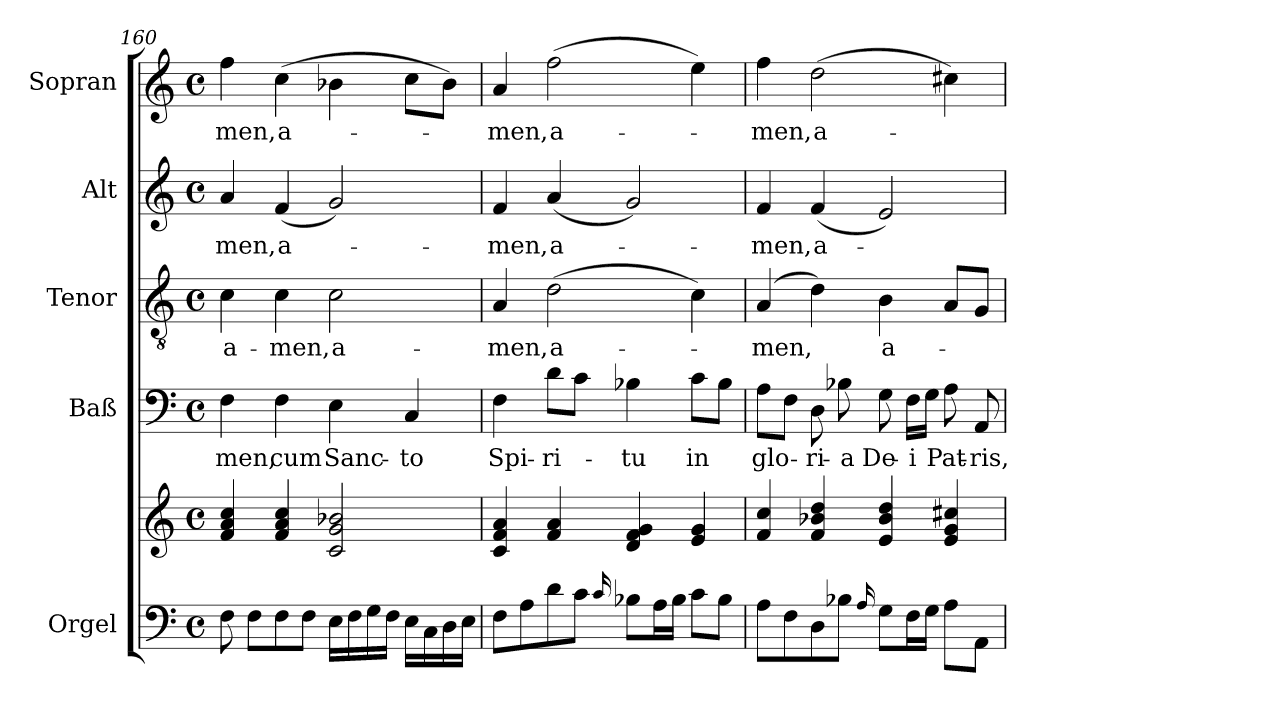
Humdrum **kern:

**kern	**kern	**kern	**text	**kern	**text	**kern	**text	**kern	**text
*part5	*part5	*part4	*part4	*part3	*part3	*part2	*part2	*part1	*part1
*staff6	*staff5	*staff4	*staff4	*staff3	*staff3	*staff2	*staff2	*staff1	*staff1
*I"Orgel	*	*I"Baß	*	*I"Tenor	*	*I"Alt	*	*I"Sopran	*
*clefF4	*clefG2	*clefF4	*	*clefGv2	*	*clefG2	*	*clefG2	*
*k[]	*k[]	*k[]	*	*k[]	*	*k[]	*	*k[]	*
*C:	*C:	*C:	*	*C:	*	*C:	*	*C:	*
*M4/4	*M4/4	*M4/4	*	*M4/4	*	*M4/4	*	*M4/4	*
*met(c)	*met(c)	*met(c)	*	*met(c)	*	*met(c)	*	*met(c)	*
=160	=160	=160	=160	=160	=160	=160	=160	=160	=160
!	!	!	!LO:LY:b	!	!LO:LY:b	!	!LO:LY:b	!	!LO:LY:b
8F\	4f/ 4a/ 4cc/	4F\	-men,	4c\	a-	4a/	-men,	4ff\	-men,
8F\L	.	.	.	.	.	.	.	.	.
!	!	!	!LO:LY:b	!	!LO:LY:b	!	!LO:LY:b	!	!LO:LY:b
8F\	4f/ 4a/ 4cc/	4F\	cum	4c\	-men,	(<4f/	a-	(>4cc\	a-
8F\J	.	.	.	.	.	.	.	.	.
!	!	!	!LO:LY:b	!	!LO:LY:b	!	!	!	!
16E\LL	2c/ 2g/ 2b-X/	4E\	Sanc-	2c\	a-	2g/)	.	4b-X\	.
16F\	.	.	.	.	.	.	.	.	.
16G\	.	.	.	.	.	.	.	.	.
16F\JJ	.	.	.	.	.	.	.	.	.
!	!	!	!LO:LY:b	!	!	!	!	!	!
16E\LL	.	4C/	-to	.	.	.	.	8cc\L	.
16C\	.	.	.	.	.	.	.	.	.
16D\	.	.	.	.	.	.	.	8b-\J)	.
16E\JJ	.	.	.	.	.	.	.	.	.
=161	=161	=161	=161	=161	=161	=161	=161	=161	=161
!	!	!	!LO:LY:b	!	!LO:LY:b	!	!LO:LY:b	!	!LO:LY:b
8F\L	4c/ 4f/ 4a/	4F\	Spi-	4A/	-men,	4f/	-men,	4a/	-men,
8A\	.	.	.	.	.	.	.	.	.
!	!	!	!LO:LY:b	!	!LO:LY:b	!	!LO:LY:b	!	!LO:LY:b
8d\	4f/ 4a/	8d\L	-ri-	(>2d\	a-	(<4a/	a-	(>2ff\	a-
8c\J	.	8c\J	.	.	.	.	.	.	.
16qqc/	.	.	.	.	.	.	.	.	.
!	!	!	!LO:LY:b	!	!	!	!	!	!
8B-X\L	4d/ 4f/ 4g/	4B-X\	-tu	.	.	2g/)	.	.	.
16A\L	.	.	.	.	.	.	.	.	.
16B-\JJ	.	.	.	.	.	.	.	.	.
!	!	!	!LO:LY:b	!	!	!	!	!	!
8c\L	4e/ 4g/	8c\L	in	4c\)	.	.	.	4ee\)	.
8B-\J	.	8B-\J	.	.	.	.	.	.	.
=162	=162	=162	=162	=162	=162	=162	=162	=162	=162
!	!	!	!LO:LY:b	!	!LO:LY:b	!	!LO:LY:b	!	!LO:LY:b
8A\L	4f/ 4cc/	8A\L	glo-	(4A/	-men,	4f/	-men,	4ff\	-men,
8F\	.	8F\J	.	.	.	.	.	.	.
!	!	!	!LO:LY:b	!	!	!	!LO:LY:b	!	!LO:LY:b
8D\	4f/ 4b-X/ 4dd/	8D\	-ri-	4d\)	.	(<4f/	a-	(>2dd\	a-
!	!	!	!LO:LY:b	!	!	!	!	!	!
8B-X\J	.	8B-X\	-a	.	.	.	.	.	.
16qqA/	.	.	.	.	.	.	.	.	.
!	!	!	!LO:LY:b	!	!LO:LY:b	!	!	!	!
8G\L	4e/ 4b-/ 4dd/	8G\	De-	4B\	a-	2e/)	.	.	.
!	!	!	!LO:LY:b	!	!	!	!	!	!
16F\L	.	16F\LL	-i	.	.	.	.	.	.
16G\JJ	.	16G\JJ	.	.	.	.	.	.	.
!	!	!	!LO:LY:b	!	!	!	!	!	!
8A\L	4e/ 4g/ 4cc#X/	8A\	Pat-	8A/L	.	.	.	4cc#X\)	.
!	!	!	!LO:LY:b	!	!	!	!	!	!
8AA\J	.	8AA/	-ris,	8G/J	.	.	.	.	.
=	=	=	=	=	=	=	=	=	=
*-	*-	*-	*-	*-	*-	*-	*-	*-	*-
